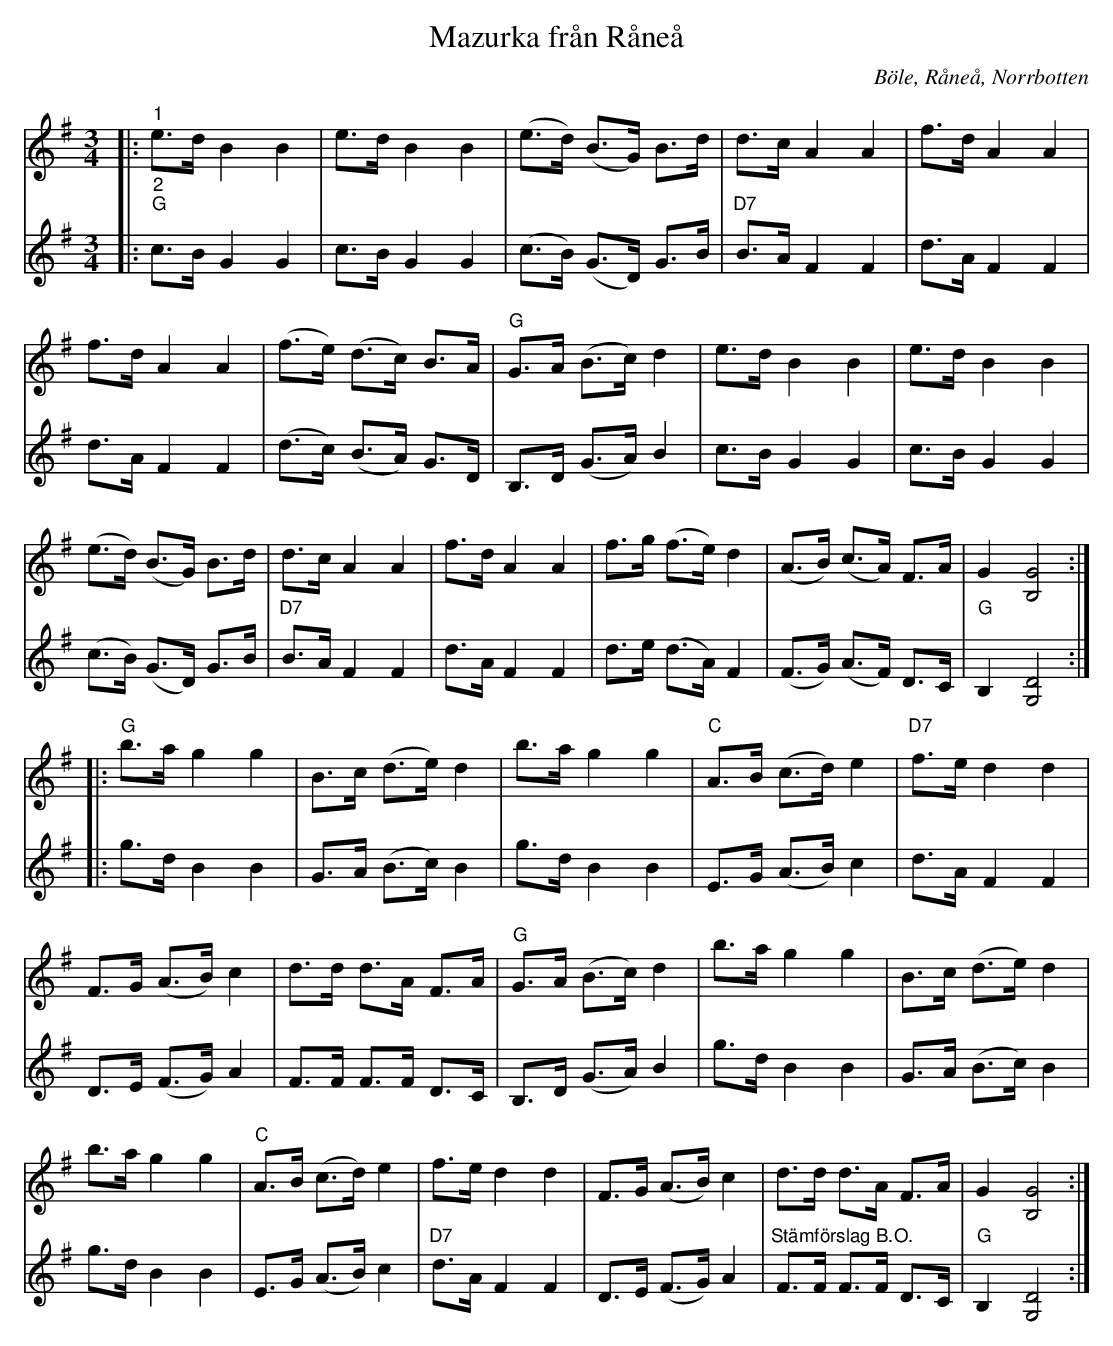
X:1
T:Mazurka från Råneå
O:Böle, Råneå, Norrbotten
L:1/8
M:3/4
K:G
V:1
|:"^1" e>d B2 B2 | e>d B2 B2 | (e>d) (B>G) B>d | d>c A2 A2 | f>d A2 A2 |
f>d A2 A2 | (f>e) (d>c) B>A |"G" G>A (B>c) d2 | e>d B2 B2 | e>d B2 B2 |
(e>d) (B>G) B>d | d>c A2 A2 | f>d A2 A2 | f>g (f>e) d2 | (A>B) (c>A) F>A | G2 [B,G]4 ::
"G" b>a g2 g2 | B>c (d>e) d2 | b>a g2 g2 |"C" A>B (c>d) e2 |"D7" f>e d2 d2 |
F>G (A>B) c2 | d>d d>A F>A |"G" G>A (B>c) d2 | b>a g2 g2 | B>c (d>e) d2 |
b>a g2 g2 |"C" A>B (c>d) e2 | f>e d2 d2 | F>G (A>B) c2 | d>d d>A F>A | G2 [B,G]4 :|
V:2
|:"^2""G" c>B G2 G2 | c>B G2 G2 | (c>B) (G>D) G>B |"D7" B>A F2 F2 | d>A F2 F2 | d>A F2 F2 |
(d>c) (B>A) G>D | B,>D (G>A) B2 | c>B G2 G2 | c>B G2 G2 | (c>B) (G>D) G>B |"D7" B>A F2 F2 |
d>A F2 F2 | d>e (d>A) F2 | (F>G) (A>F) D>C |"G" B,2 [G,D]4 :: g>d B2 B2 | G>A (B>c) B2 |
g>d B2 B2 | E>G (A>B) c2 | d>A F2 F2 | D>E (F>G) A2 | F>F F>F D>C | B,>D (G>A) B2 | g>d B2 B2 |
G>A (B>c) B2 | g>d B2 B2 | E>G (A>B) c2 |"D7" d>A F2 F2 | D>E (F>G) A2 |
"^Stämförslag B.O." F>F F>F D>C |"G" B,2 [G,D]4 :|
